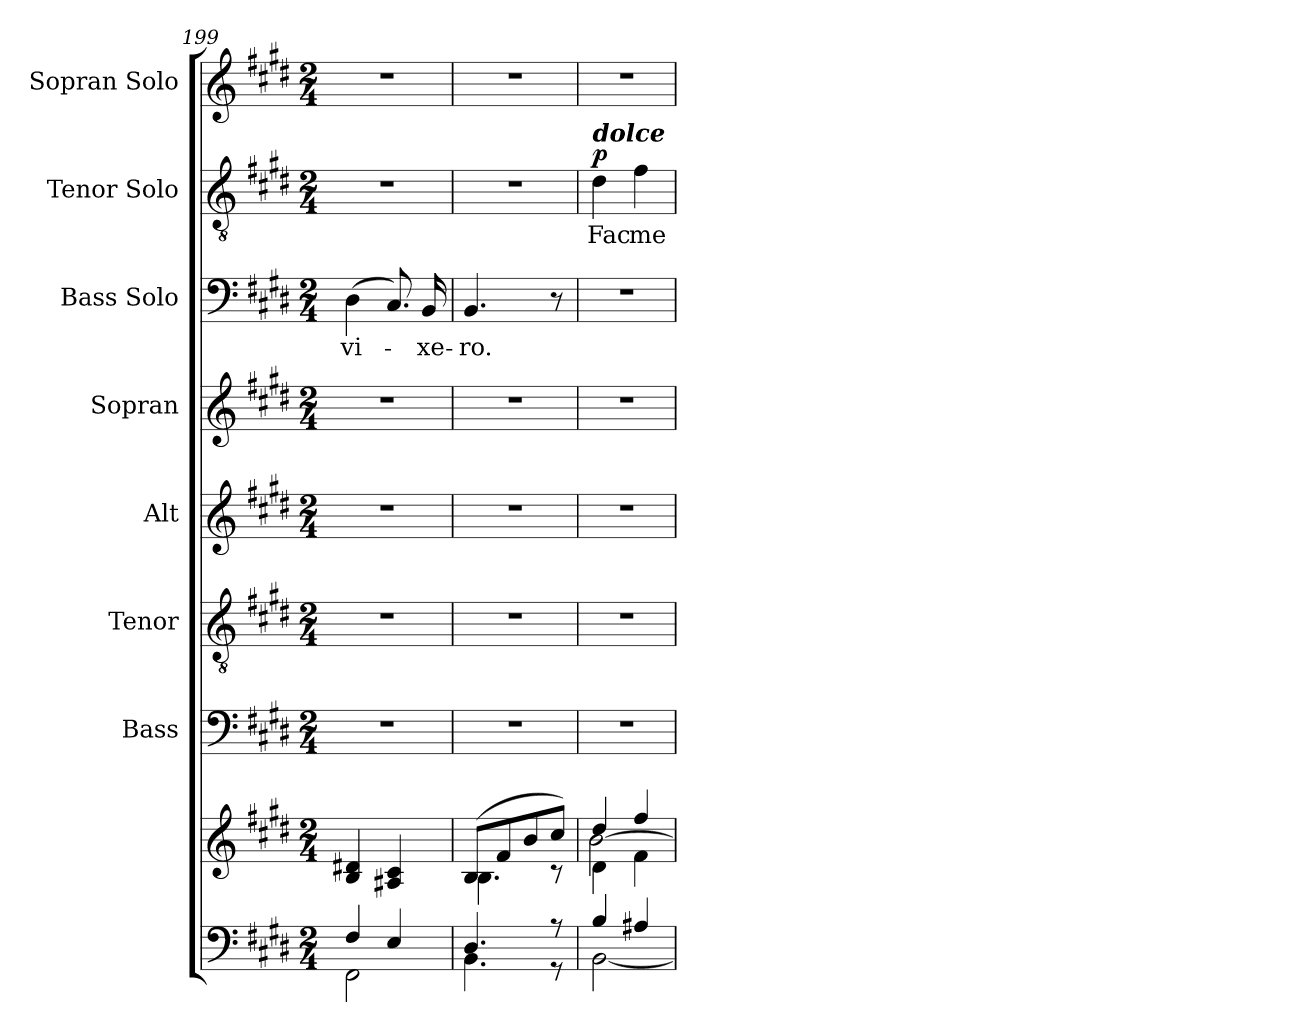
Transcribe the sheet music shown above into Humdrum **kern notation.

**kern	**kern	**kern	**kern	**kern	**kern	**kern	**text	**kern	**text	**dynam	**kern
*part8	*part8	*part7	*part6	*part5	*part4	*part3	*part3	*part2	*part2	*part2	*part1
*staff9	*staff8	*staff7	*staff6	*staff5	*staff4	*staff3	*staff3	*staff2	*staff2	*staff2	*staff1
*	*	*I"Bass	*I"Tenor	*I"Alt	*I"Sopran	*I"Bass Solo	*	*I"Tenor Solo	*	*	*I"Sopran Solo
*	*	*I'B.	*I'T.	*I'A.	*I'S.	*I'B. Solo	*	*I'T. Solo	*	*	*I'S. Solo
*clefF4	*clefG2	*clefF4	*clefGv2	*clefG2	*clefG2	*clefF4	*	*clefGv2	*	*	*clefG2
*k[f#c#g#d#]	*k[f#c#g#d#]	*k[f#c#g#d#]	*k[f#c#g#d#]	*k[f#c#g#d#]	*k[f#c#g#d#]	*k[f#c#g#d#]	*	*k[f#c#g#d#]	*	*	*k[f#c#g#d#]
*E:	*E:	*E:	*E:	*E:	*E:	*E:	*	*E:	*	*	*E:
*M2/4	*M2/4	*M2/4	*M2/4	*M2/4	*M2/4	*M2/4	*	*M2/4	*	*	*M2/4
=199	=199	=199	=199	=199	=199	=199	=199	=199	=199	=199	=199
*^	*	*	*	*	*	*	*	*	*	*	*
!	!	!	!	!	!	!	!	!LO:LY:b	!	!	!	!
4F#/	2FF#\	4B/ 4d#X/	2r	2r	2r	2r	(>4D#\	vi-	2r	.	.	2r
4E/	.	4A#X/ 4c#/	.	.	.	.	8.C#/)	.	.	.	.	.
!	!	!	!	!	!	!	!	!LO:LY:b	!	!	!	!
.	.	.	.	.	.	.	16BB/	-xe-	.	.	.	.
=200	=200	=200	=200	=200	=200	=200	=200	=200	=200	=200	=200	=200
*	*	*^	*	*	*	*	*	*	*	*	*	*
!	!	!	!	!	!	!	!	!	!LO:LY:b	!	!	!	!
4.D#/	4.BB\	(>8B/L	4.B\	2r	2r	2r	2r	4.BB/	-ro.	2r	.	.	2r
.	.	8f#/	.	.	.	.	.	.	.	.	.	.	.
.	.	8b/	.	.	.	.	.	.	.	.	.	.	.
8r	8r	8cc#/J)	8rc	.	.	.	.	8r	.	.	.	.	.
=201	=201	=201	=201	=201	=201	=201	=201	=201	=201	=201	=201	=201	=201
*	*	*	*^	*	*	*	*	*	*	*	*	*	*
!	!	!	!	!	!	!	!	!	!	!	!LO:TX:a:Bi:t=dolce	!	!	!
!	!	!	!	!	!	!	!	!	!	!	!	!LO:LY:b	!LO:DY:a	!
4B/	[<2BB\	4dd#/	4d#\	[<2b\	2r	2r	2r	2r	2r	.	4d#\	Fac	p	2r
!	!	!	!	!	!	!	!	!	!	!	!	!LO:LY:b	!	!
4A#X/	.	4ff#/	4f#\	.	.	.	.	.	.	.	4f#\	me	.	.
*v	*v	*	*	*	*	*	*	*	*	*	*	*	*	*
*	*v	*v	*v	*	*	*	*	*	*	*	*	*	*
=	=	=	=	=	=	=	=	=	=	=	=
*-	*-	*-	*-	*-	*-	*-	*-	*-	*-	*-	*-
